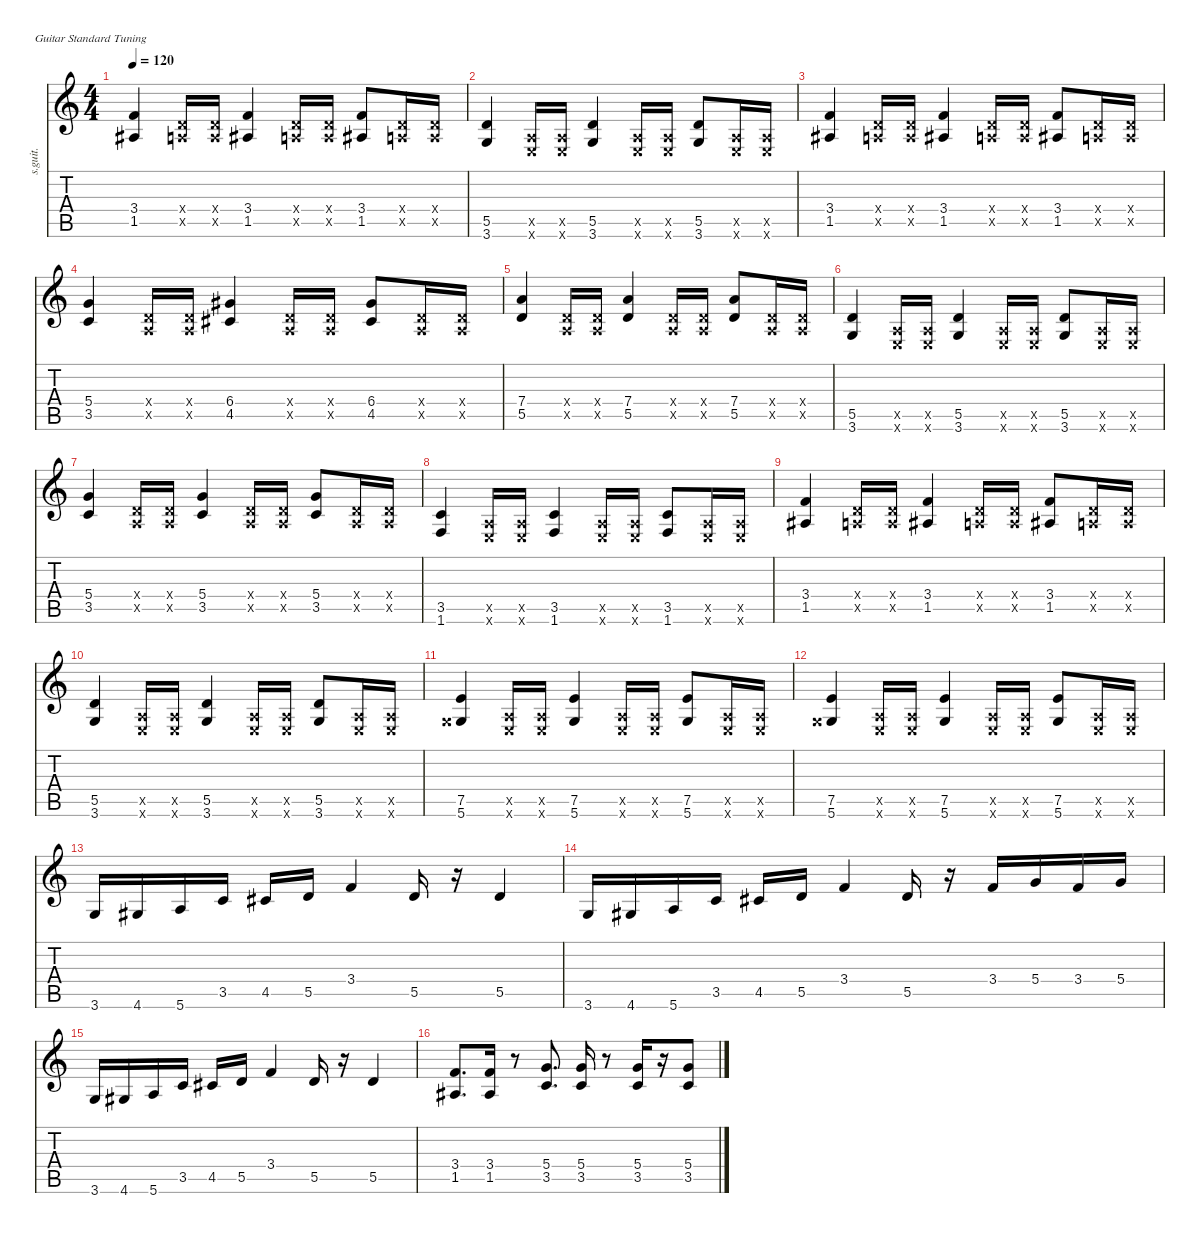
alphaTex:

\defaultSystemsLayout 4
\hideDynamics
\bracketExtendMode nobrackets
\otherSystemsTrackNameOrientation horizontal
\track ("Steel Guitar" "s.guit.") {instrument acousticguitarsteel}
\staff {score tabs}
\tuning (E4 B3 G3 D3 A2 E2)
\ts (4 4)
\tempo 120
\clef g2
\ks c
(1.5{acc #} 3.4).4{dy mf beam Up} (0.4{x} 0.5{x}).16{beam Up} (0.4{x} 0.5{x}).16{beam Up} (3.4 1.5{acc #}).4{beam Up} (0.4{x} 0.5{x}).16{beam Up} (0.4{x} 0.5{x}).16{beam Up} (3.4 1.5{acc #}).8{beam Up} (0.4{x} 0.5{x}).16{beam Up} (0.4{x} 0.5{x}).16{beam Up} |
(5.5 3.6).4{beam Up} (0.5{x} 0.6{x}).16{beam Up} (0.5{x} 0.6{x}).16{beam Up} (5.5 3.6).4{beam Up} (0.5{x} 0.6{x}).16{beam Up} (0.5{x} 0.6{x}).16{beam Up} (5.5 3.6).8{beam Up} (0.5{x} 0.6{x}).16{beam Up} (0.5{x} 0.6{x}).16{beam Up} |
(1.5{acc #} 3.4).4{beam Up} (0.4{x} 0.5{x}).16{beam Up} (0.4{x} 0.5{x}).16{beam Up} (3.4 1.5{acc #}).4{beam Up} (0.4{x} 0.5{x}).16{beam Up} (0.4{x} 0.5{x}).16{beam Up} (3.4 1.5{acc #}).8{beam Up} (0.4{x} 0.5{x}).16{beam Up} (0.4{x} 0.5{x}).16{beam Up} |
(3.5 5.4).4{beam Up} (0.4{x} 0.5{x}).16{beam Up} (0.4{x} 0.5{x}).16{beam Up} (6.4{acc #} 4.5{acc #}).4{beam Up} (0.4{x} 0.5{x}).16{beam Up} (0.4{x} 0.5{x}).16{beam Up} (6.4{acc #} 4.5{acc #}).8{beam Up} (0.4{x} 0.5{x}).16{beam Up} (0.4{x} 0.5{x}).16{beam Up} |
(5.5 7.4).4{beam Up} (0.4{x} 0.5{x}).16{beam Up} (0.4{x} 0.5{x}).16{beam Up} (7.4 5.5).4{beam Up} (0.4{x} 0.5{x}).16{beam Up} (0.4{x} 0.5{x}).16{beam Up} (7.4 5.5).8{beam Up} (0.4{x} 0.5{x}).16{beam Up} (0.4{x} 0.5{x}).16{beam Up} |
(5.5 3.6).4{beam Up} (0.5{x} 0.6{x}).16{beam Up} (0.5{x} 0.6{x}).16{beam Up} (5.5 3.6).4{beam Up} (0.5{x} 0.6{x}).16{beam Up} (0.5{x} 0.6{x}).16{beam Up} (5.5 3.6).8{beam Up} (0.5{x} 0.6{x}).16{beam Up} (0.5{x} 0.6{x}).16{beam Up} |
(3.5 5.4).4{beam Up} (0.4{x} 0.5{x}).16{beam Up} (0.4{x} 0.5{x}).16{beam Up} (5.4 3.5).4{beam Up} (0.4{x} 0.5{x}).16{beam Up} (0.4{x} 0.5{x}).16{beam Up} (5.4 3.5).8{beam Up} (0.4{x} 0.5{x}).16{beam Up} (0.4{x} 0.5{x}).16{beam Up} |
(3.5 1.6).4{beam Up} (0.5{x} 0.6{x}).16{beam Up} (0.5{x} 0.6{x}).16{beam Up} (3.5 1.6).4{beam Up} (0.5{x} 0.6{x}).16{beam Up} (0.5{x} 0.6{x}).16{beam Up} (3.5 1.6).8{beam Up} (0.5{x} 0.6{x}).16{beam Up} (0.5{x} 0.6{x}).16{beam Up} |
(1.5{acc #} 3.4).4{beam Up} (0.4{x} 0.5{x}).16{beam Up} (0.4{x} 0.5{x}).16{beam Up} (3.4 1.5{acc #}).4{beam Up} (0.4{x} 0.5{x}).16{beam Up} (0.4{x} 0.5{x}).16{beam Up} (3.4 1.5{acc #}).8{beam Up} (0.4{x} 0.5{x}).16{beam Up} (0.4{x} 0.5{x}).16{beam Up} |
(5.5 3.6).4{beam Up} (0.5{x} 0.6{x}).16{beam Up} (0.5{x} 0.6{x}).16{beam Up} (5.5 3.6).4{beam Up} (0.5{x} 0.6{x}).16{beam Up} (0.5{x} 0.6{x}).16{beam Up} (5.5 3.6).8{beam Up} (0.5{x} 0.6{x}).16{beam Up} (0.5{x} 0.6{x}).16{beam Up} |
(7.5 5.6{acc x}).4{beam Up} (0.5{x} 0.6{x}).16{beam Up} (0.5{x} 0.6{x}).16{beam Up} (7.5 5.6{acc x}).4{beam Up} (0.5{x} 0.6{x}).16{beam Up} (0.5{x} 0.6{x}).16{beam Up} (7.5 5.6{acc x}).8{beam Up} (0.5{x} 0.6{x}).16{beam Up} (0.5{x} 0.6{x}).16{beam Up} |
(7.5 5.6{acc x}).4{beam Up} (0.5{x} 0.6{x}).16{beam Up} (0.5{x} 0.6{x}).16{beam Up} (7.5 5.6{acc x}).4{beam Up} (0.5{x} 0.6{x}).16{beam Up} (0.5{x} 0.6{x}).16{beam Up} (7.5 5.6{acc x}).8{beam Up} (0.5{x} 0.6{x}).16{beam Up} (0.5{x} 0.6{x}).16{beam Up} |
3.6.16{beam Up} 4.6{acc #}.16{beam Up} 5.6.16{beam Up} 3.5.16{beam Up} 4.5{acc #}.16{beam Up} 5.5.16{beam Up} 3.4.4{beam Up} 5.5.16{beam Up} r.16{beam Up} 5.5.4{beam Up} |
3.6.16{beam Up} 4.6{acc #}.16{beam Up} 5.6.16{beam Up} 3.5.16{beam Up} 4.5{acc #}.16{beam Up} 5.5.16{beam Up} 3.4.4{beam Up} 5.5.16{beam Up} r.16{beam Up} 3.4.16{beam Up} 5.4.16{beam Up} 3.4.16{beam Up} 5.4.16{beam Up} |
3.6.16{beam Up} 4.6{acc #}.16{beam Up} 5.6.16{beam Up} 3.5.16{beam Up} 4.5{acc #}.16{beam Up} 5.5.16{beam Up} 3.4.4{beam Up} 5.5.16{beam Up} r.16{beam Up} 5.5.4{beam Up} |
(1.5{acc #} 3.4).8{d beam Up} (1.5{acc #} 3.4).16{beam Up} r.8{beam Up} (3.5 5.4).8{d beam Up} (5.4 3.5).16{beam Up} r.8{beam Up} (3.5 5.4).16{beam Up} r.16{beam Up} (5.4 3.5).8{beam Up}
